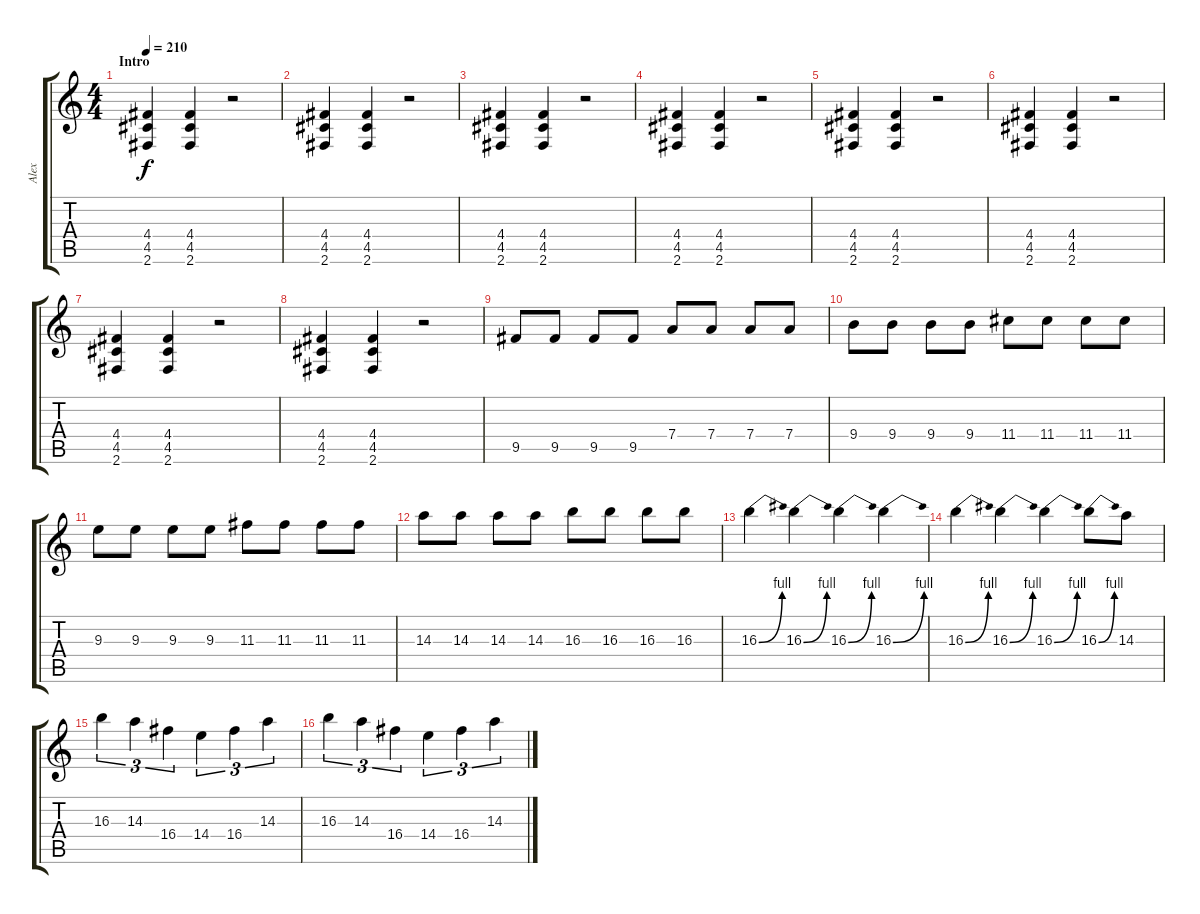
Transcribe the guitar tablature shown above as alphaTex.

\track ("Alex" "Alex") {instrument overdrivenguitar}
\staff {score tabs}
\tuning (E4 B3 G3 D3 A2 E2) {hide}
\ts (4 4)
\section ("" "Intro")
\tempo 210
\clef g2
\ks c
(4.4 4.5 2.6).4{dy f instrument overdrivenguitar} (4.4 4.5 2.6).4 r.2 |
(4.4 4.5 2.6).4 (4.4 4.5 2.6).4 r.2 |
(4.4 4.5 2.6).4 (4.4 4.5 2.6).4 r.2 |
(4.4 4.5 2.6).4 (4.4 4.5 2.6).4 r.2 |
(4.4 4.5 2.6).4 (4.4 4.5 2.6).4 r.2 |
(4.4 4.5 2.6).4 (4.4 4.5 2.6).4 r.2 |
(4.4 4.5 2.6).4 (4.4 4.5 2.6).4 r.2 |
(4.4 4.5 2.6).4 (4.4 4.5 2.6).4 r.2 |
9.5.8 9.5.8 9.5.8 9.5.8 7.4.8 7.4.8 7.4.8 7.4.8 |
9.4.8 9.4.8 9.4.8 9.4.8 11.4.8 11.4.8 11.4.8 11.4.8 |
9.3.8 9.3.8 9.3.8 9.3.8 11.3.8 11.3.8 11.3.8 11.3.8 |
14.3.8 14.3.8 14.3.8 14.3.8 16.3.8 16.3.8 16.3.8 16.3.8 |
16.3{be (bend 0 0 60 4)}.4 16.3{be (bend 0 0 60 4)}.4 16.3{be (bend 0 0 60 4)}.4 16.3{be (bend 0 0 60 4)}.4 |
16.3{be (bend 0 0 60 4)}.4 16.3{be (bend 0 0 60 4)}.4 16.3{be (bend 0 0 60 4)}.4 16.3{be (bend 0 0 60 4)}.8 14.3.8 |
16.3.4{tu (3 2)} 14.3.4{tu (3 2)} 16.4.4{tu (3 2)} 14.4.4{tu (3 2)} 16.4.4{tu (3 2)} 14.3.4{tu (3 2)} |
16.3.4{tu (3 2)} 14.3.4{tu (3 2)} 16.4.4{tu (3 2)} 14.4.4{tu (3 2)} 16.4.4{tu (3 2)} 14.3.4{tu (3 2)}
